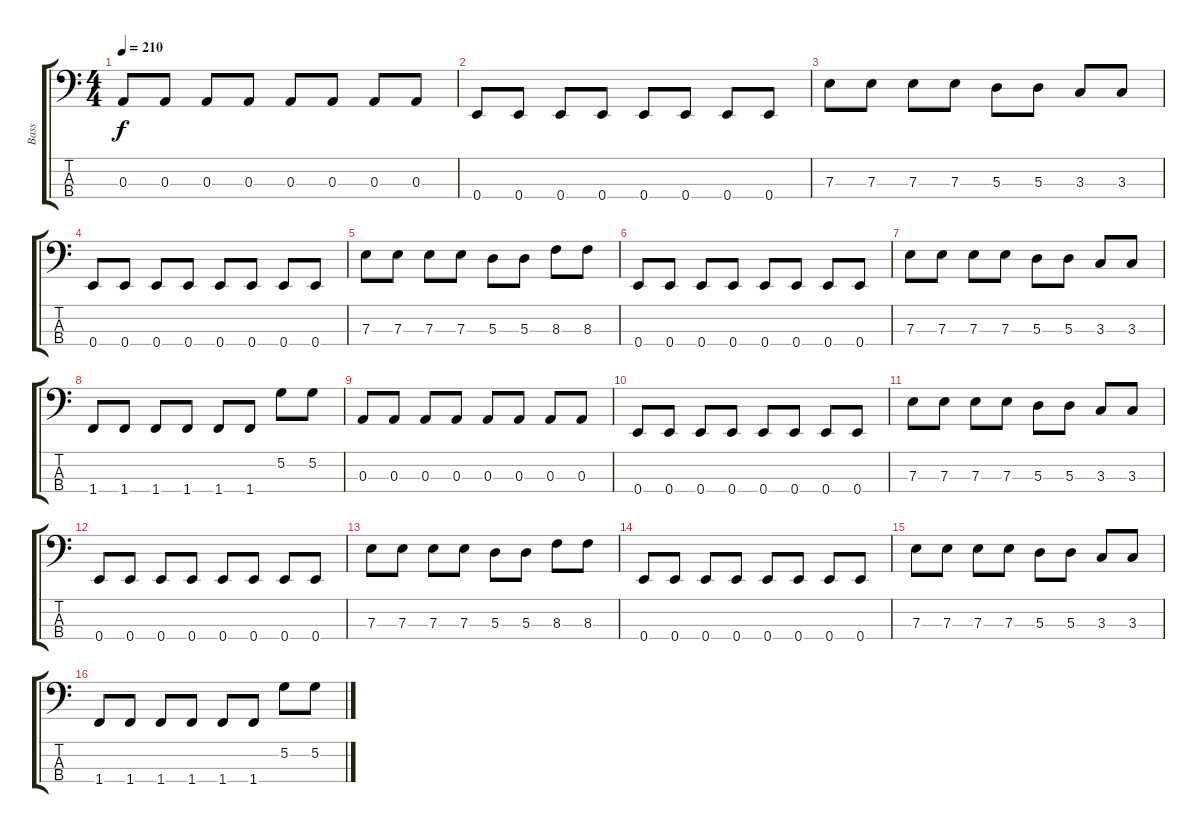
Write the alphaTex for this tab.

\track ("Bass" "Bass") {instrument electricbassfinger}
\staff {score tabs}
\tuning (G2 D2 A1 E1) {hide}
\ts (4 4)
\tempo 210
\clef f4
\ks c
0.3.8{dy f} 0.3.8 0.3.8 0.3.8 0.3.8 0.3.8 0.3.8 0.3.8 |
0.4.8 0.4.8 0.4.8 0.4.8 0.4.8 0.4.8 0.4.8 0.4.8 |
7.3.8 7.3.8 7.3.8 7.3.8 5.3.8 5.3.8 3.3.8 3.3.8 |
0.4.8 0.4.8 0.4.8 0.4.8 0.4.8 0.4.8 0.4.8 0.4.8 |
7.3.8 7.3.8 7.3.8 7.3.8 5.3.8 5.3.8 8.3.8 8.3.8 |
0.4.8 0.4.8 0.4.8 0.4.8 0.4.8 0.4.8 0.4.8 0.4.8 |
7.3.8 7.3.8 7.3.8 7.3.8 5.3.8 5.3.8 3.3.8 3.3.8 |
1.4.8 1.4.8 1.4.8 1.4.8 1.4.8 1.4.8 5.2.8 5.2.8 |
0.3.8 0.3.8 0.3.8 0.3.8 0.3.8 0.3.8 0.3.8 0.3.8 |
0.4.8 0.4.8 0.4.8 0.4.8 0.4.8 0.4.8 0.4.8 0.4.8 |
7.3.8 7.3.8 7.3.8 7.3.8 5.3.8 5.3.8 3.3.8 3.3.8 |
0.4.8 0.4.8 0.4.8 0.4.8 0.4.8 0.4.8 0.4.8 0.4.8 |
7.3.8 7.3.8 7.3.8 7.3.8 5.3.8 5.3.8 8.3.8 8.3.8 |
0.4.8 0.4.8 0.4.8 0.4.8 0.4.8 0.4.8 0.4.8 0.4.8 |
7.3.8 7.3.8 7.3.8 7.3.8 5.3.8 5.3.8 3.3.8 3.3.8 |
1.4.8 1.4.8 1.4.8 1.4.8 1.4.8 1.4.8 5.2.8 5.2.8
